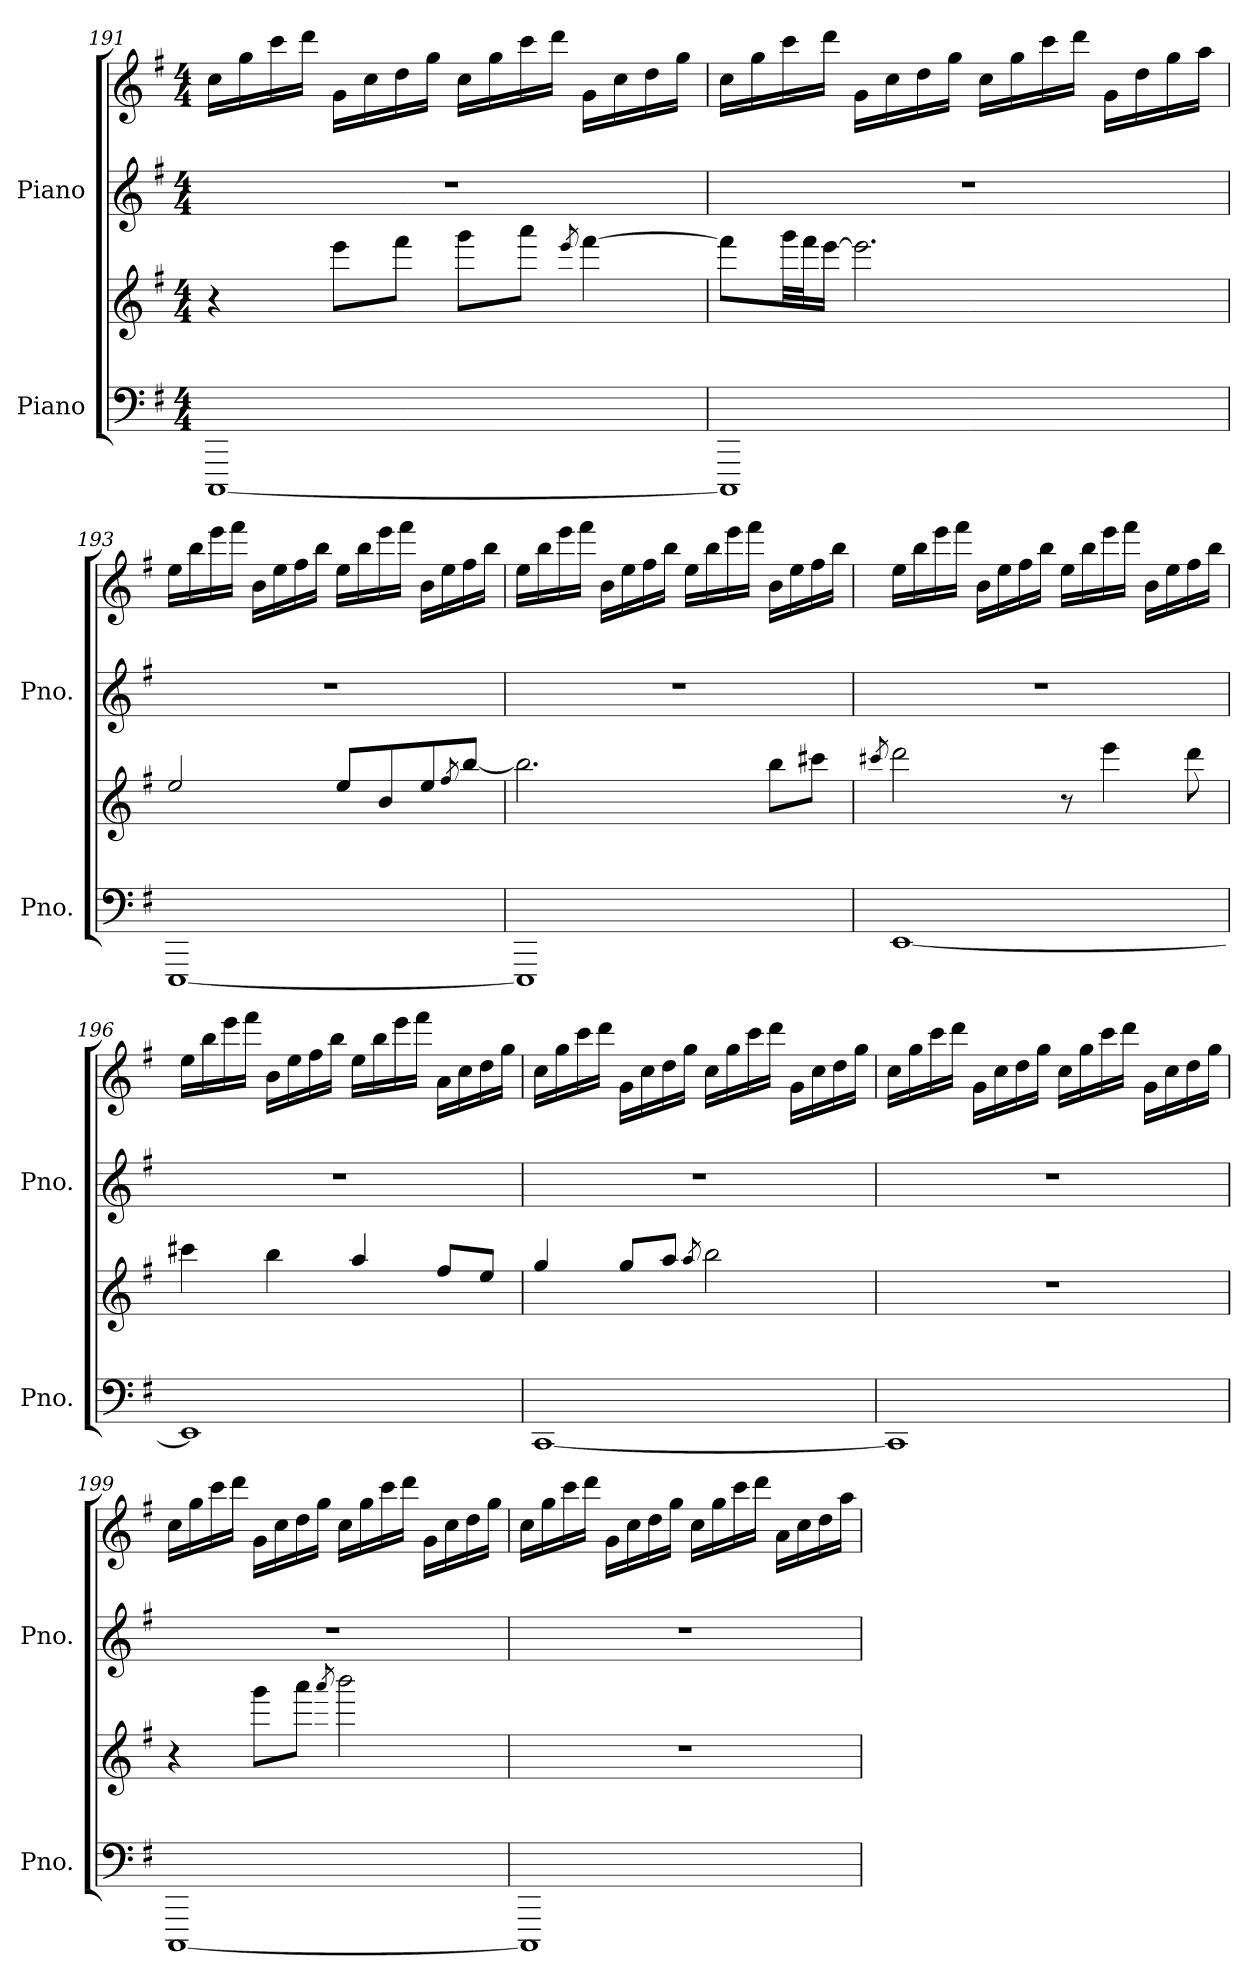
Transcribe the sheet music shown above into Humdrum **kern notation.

**kern	**kern	**kern	**kern
*part2	*part2	*part1	*part1
*staff4	*staff3	*staff2	*staff1
*I"Piano	*	*I"Piano	*
*I'Pno.	*	*I'Pno.	*
!!LO:LB:g=z
*clefF4	*clefG2	*clefG2	*clefG2
*k[f#]	*k[f#]	*k[f#]	*k[f#]
*M4/4	*M4/4	*M4/4	*M4/4
=191	=191	=191	=191
[1CCC	4r	1r	16cc\LL
.	.	.	16gg\
.	.	.	16ccc\
.	.	.	16ddd\JJ
.	8eee\L	.	16g\LL
.	.	.	16cc\
.	8fff#\J	.	16dd\
.	.	.	16gg\JJ
.	8ggg\L	.	16cc\LL
.	.	.	16gg\
.	8aaa\J	.	16ccc\
.	.	.	16ddd\JJ
.	8qeee/	.	.
.	[4fff#\	.	16g\LL
.	.	.	16cc\
.	.	.	16dd\
.	.	.	16gg\JJ
=192	=192	=192	=192
1CCC]	8fff#\L]	1r	16cc\LL
.	.	.	16gg\
.	32ggg\LL	.	16ccc\
.	32fff#\J	.	.
.	[16eee\JJ	.	16ddd\JJ
.	2.eee\]	.	16g\LL
.	.	.	16cc\
.	.	.	16dd\
.	.	.	16gg\JJ
.	.	.	16cc\LL
.	.	.	16gg\
.	.	.	16ccc\
.	.	.	16ddd\JJ
.	.	.	16g\LL
.	.	.	16dd\
.	.	.	16gg\
.	.	.	16aa\JJ
!!LO:LB:g=z
=193	=193	=193	=193
[1EEE	2ee/	1r	16ee\LL
.	.	.	16bb\
.	.	.	16eee\
.	.	.	16fff#\JJ
.	.	.	16b\LL
.	.	.	16ee\
.	.	.	16ff#\
.	.	.	16bb\JJ
.	8ee/L	.	16ee\LL
.	.	.	16bb\
.	8b/	.	16eee\
.	.	.	16fff#\JJ
.	8ee/	.	16b\LL
.	.	.	16ee\
.	8qff#/	.	.
.	[8bb/J	.	16ff#\
.	.	.	16bb\JJ
=194	=194	=194	=194
1EEE]	2.bb\]	1r	16ee\LL
.	.	.	16bb\
.	.	.	16eee\
.	.	.	16fff#\JJ
.	.	.	16b\LL
.	.	.	16ee\
.	.	.	16ff#\
.	.	.	16bb\JJ
.	.	.	16ee\LL
.	.	.	16bb\
.	.	.	16eee\
.	.	.	16fff#\JJ
.	8bb\L	.	16b\LL
.	.	.	16ee\
.	8ccc#X\J	.	16ff#\
.	.	.	16bb\JJ
!!LO:PB:g=z
=195	=195	=195	=195
.	8qccc#X/	.	.
[1EE	2ddd\	1r	16ee\LL
.	.	.	16bb\
.	.	.	16eee\
.	.	.	16fff#\JJ
.	.	.	16b\LL
.	.	.	16ee\
.	.	.	16ff#\
.	.	.	16bb\JJ
.	8r	.	16ee\LL
.	.	.	16bb\
.	4eee\	.	16eee\
.	.	.	16fff#\JJ
.	.	.	16b\LL
.	.	.	16ee\
.	8ddd\	.	16ff#\
.	.	.	16bb\JJ
=196	=196	=196	=196
1EE]	4ccc#X\	1r	16ee\LL
.	.	.	16bb\
.	.	.	16eee\
.	.	.	16fff#\JJ
.	4bb\	.	16b\LL
.	.	.	16ee\
.	.	.	16ff#\
.	.	.	16bb\JJ
.	4aa/	.	16ee\LL
.	.	.	16bb\
.	.	.	16eee\
.	.	.	16fff#\JJ
.	8ff#/L	.	16a\LL
.	.	.	16cc\
.	8ee/J	.	16dd\
.	.	.	16gg\JJ
!!LO:LB:g=z
=197	=197	=197	=197
[1CC	4gg/	1r	16cc\LL
.	.	.	16gg\
.	.	.	16ccc\
.	.	.	16ddd\JJ
.	8gg/L	.	16g\LL
.	.	.	16cc\
.	8aa/J	.	16dd\
.	.	.	16gg\JJ
.	8qaa/	.	.
.	2bb\	.	16cc\LL
.	.	.	16gg\
.	.	.	16ccc\
.	.	.	16ddd\JJ
.	.	.	16g\LL
.	.	.	16cc\
.	.	.	16dd\
.	.	.	16gg\JJ
=198	=198	=198	=198
1CC]	1r	1r	16cc\LL
.	.	.	16gg\
.	.	.	16ccc\
.	.	.	16ddd\JJ
.	.	.	16g\LL
.	.	.	16cc\
.	.	.	16dd\
.	.	.	16gg\JJ
.	.	.	16cc\LL
.	.	.	16gg\
.	.	.	16ccc\
.	.	.	16ddd\JJ
.	.	.	16g\LL
.	.	.	16cc\
.	.	.	16dd\
.	.	.	16gg\JJ
!!LO:LB:g=z
=199	=199	=199	=199
[1CCC	4r	1r	16cc\LL
.	.	.	16gg\
.	.	.	16ccc\
.	.	.	16ddd\JJ
.	8ggg\L	.	16g\LL
.	.	.	16cc\
.	8aaa\J	.	16dd\
.	.	.	16gg\JJ
.	8qaaa/	.	.
.	2bbb\	.	16cc\LL
.	.	.	16gg\
.	.	.	16ccc\
.	.	.	16ddd\JJ
.	.	.	16g\LL
.	.	.	16cc\
.	.	.	16dd\
.	.	.	16gg\JJ
=200	=200	=200	=200
1CCC]	1r	1r	16cc\LL
.	.	.	16gg\
.	.	.	16ccc\
.	.	.	16ddd\JJ
.	.	.	16g\LL
.	.	.	16cc\
.	.	.	16dd\
.	.	.	16gg\JJ
.	.	.	16cc\LL
.	.	.	16gg\
.	.	.	16ccc\
.	.	.	16ddd\JJ
.	.	.	16a\LL
.	.	.	16cc\
.	.	.	16dd\
.	.	.	16aa\JJ
=	=	=	=
*-	*-	*-	*-
